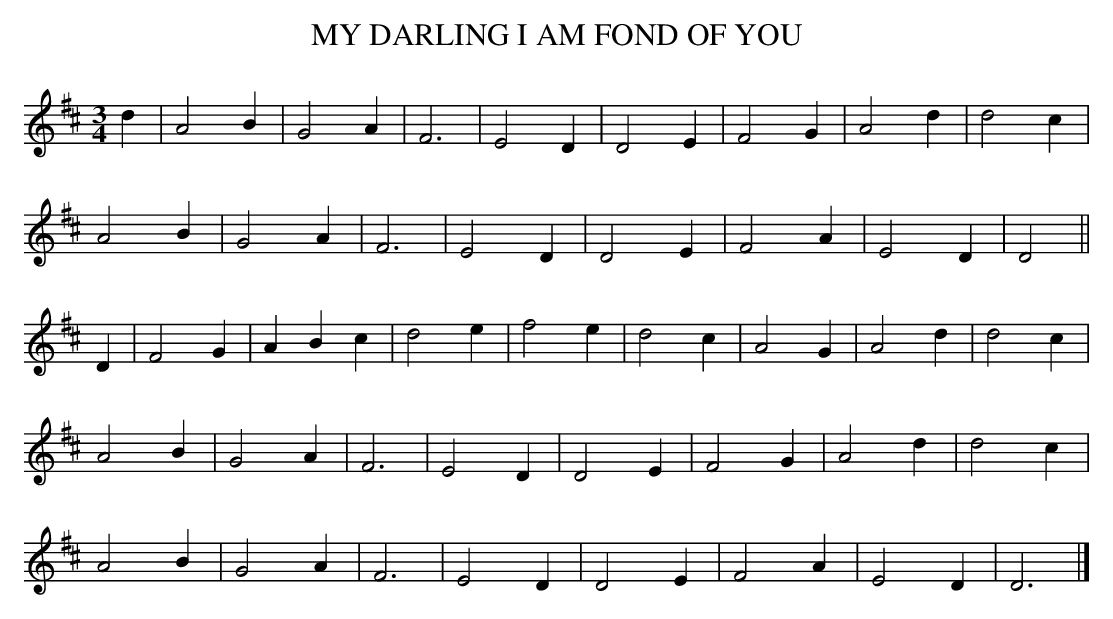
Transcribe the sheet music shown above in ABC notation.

X:1
T:MY DARLING I AM FOND OF YOU
Y:"tenderly"
M:3/4
L:1/8
K:D
d2|A4B2|G4A2|F6|E4D2|D4E2|F4G2|A4d2|d4c2|
A4B2|G4A2|F6|E4D2|D4E2|F4A2|E4D2|D4||
D2|F4G2|A2B2c2|d4e2|f4e2|d4c2|A4G2|A4d2|d4c2|
A4B2|G4A2|F6|E4D2|D4E2|F4G2|A4d2|d4c2|
A4B2|G4A2|F6|E4D2|D4E2|F4A2|E4D2|D6|]
